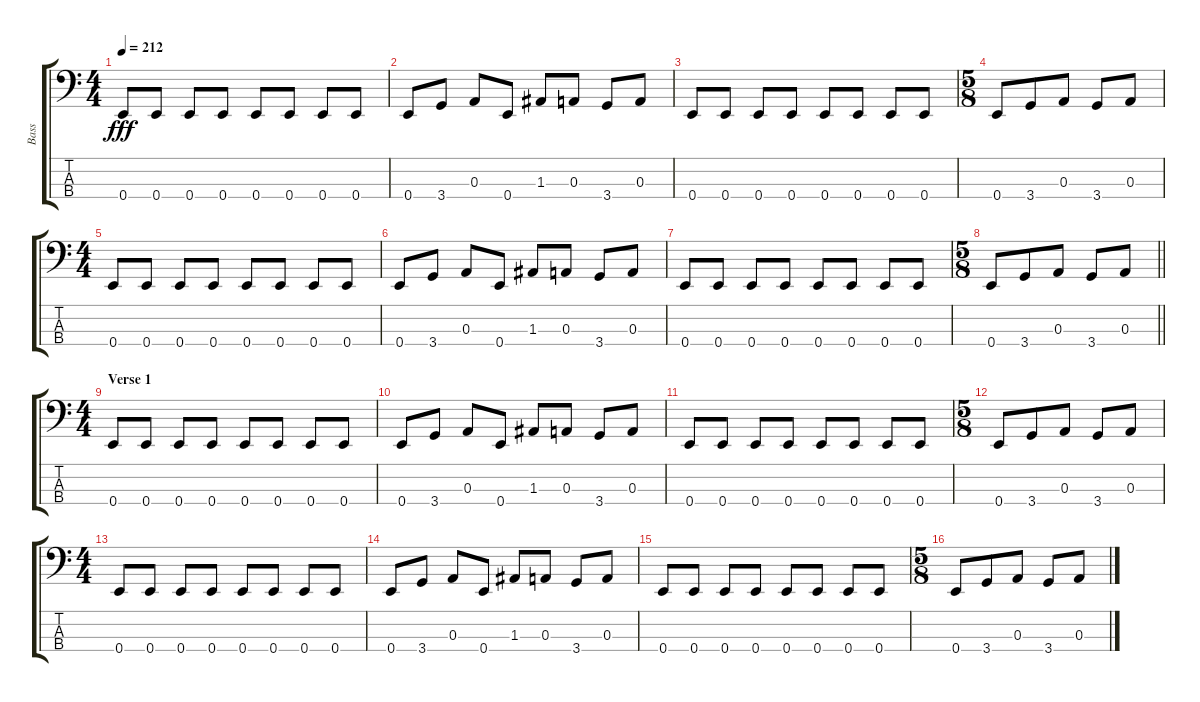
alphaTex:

\track ("Bass" "Bass") {instrument electricbassfinger}
\staff {score tabs}
\tuning (G2 D2 A1 E1) {hide}
\ts (4 4)
\tempo 212
\clef f4
\ks c
0.4.8{dy fff} 0.4.8 0.4.8 0.4.8 0.4.8 0.4.8 0.4.8 0.4.8 |
0.4.8 3.4.8 0.3.8 0.4.8 1.3.8 0.3.8 3.4.8 0.3.8 |
0.4.8 0.4.8 0.4.8 0.4.8 0.4.8 0.4.8 0.4.8 0.4.8 |
\ts (5 8)
0.4.8 3.4.8 0.3.8 3.4.8 0.3.8 |
\ts (4 4)
0.4.8 0.4.8 0.4.8 0.4.8 0.4.8 0.4.8 0.4.8 0.4.8 |
0.4.8 3.4.8 0.3.8 0.4.8 1.3.8 0.3.8 3.4.8 0.3.8 |
0.4.8 0.4.8 0.4.8 0.4.8 0.4.8 0.4.8 0.4.8 0.4.8 |
\ts (5 8)
\barLineRight lightlight
0.4.8 3.4.8 0.3.8 3.4.8 0.3.8 |
\ts (4 4)
\section ("" "Verse 1")
0.4.8 0.4.8 0.4.8 0.4.8 0.4.8 0.4.8 0.4.8 0.4.8 |
0.4.8 3.4.8 0.3.8 0.4.8 1.3.8 0.3.8 3.4.8 0.3.8 |
0.4.8 0.4.8 0.4.8 0.4.8 0.4.8 0.4.8 0.4.8 0.4.8 |
\ts (5 8)
0.4.8 3.4.8 0.3.8 3.4.8 0.3.8 |
\ts (4 4)
0.4.8 0.4.8 0.4.8 0.4.8 0.4.8 0.4.8 0.4.8 0.4.8 |
0.4.8 3.4.8 0.3.8 0.4.8 1.3.8 0.3.8 3.4.8 0.3.8 |
0.4.8 0.4.8 0.4.8 0.4.8 0.4.8 0.4.8 0.4.8 0.4.8 |
\ts (5 8)
0.4.8 3.4.8 0.3.8 3.4.8 0.3.8
